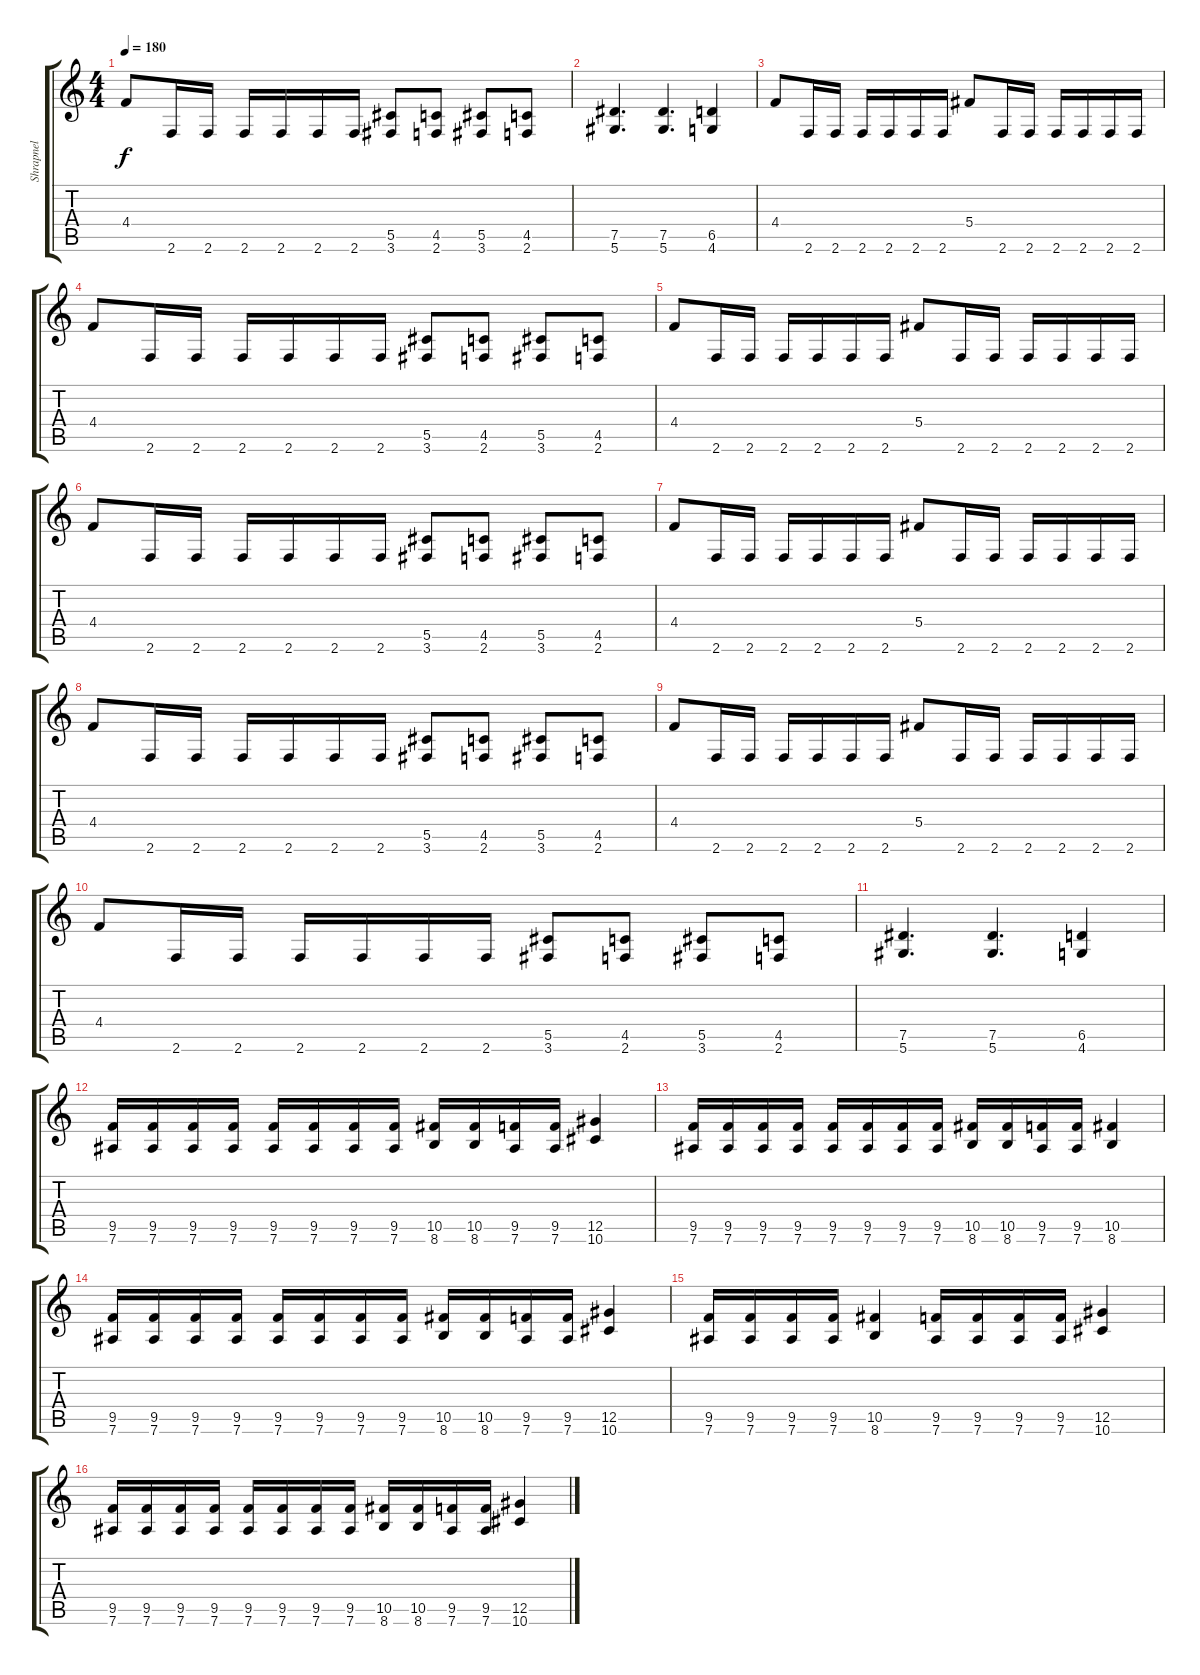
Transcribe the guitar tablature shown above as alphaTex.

\track ("Shrapnel" "Shrapnel") {instrument distortionguitar}
\staff {score tabs}
\tuning (Eb4 Bb3 Gb3 Db3 Ab2 Eb2) {hide}
\ts (4 4)
\tempo 180
\clef g2
\ks c
4.4.8{dy f} 2.6.16 2.6.16 2.6.16 2.6.16 2.6.16 2.6.16 (5.5 3.6).8 (4.5 2.6).8 (5.5 3.6).8 (4.5 2.6).8 |
(7.5 5.6).4{d} (7.5 5.6).4{d} (6.5 4.6).4 |
4.4.8 2.6.16 2.6.16 2.6.16 2.6.16 2.6.16 2.6.16 5.4.8 2.6.16 2.6.16 2.6.16 2.6.16 2.6.16 2.6.16 |
4.4.8 2.6.16 2.6.16 2.6.16 2.6.16 2.6.16 2.6.16 (5.5 3.6).8 (4.5 2.6).8 (5.5 3.6).8 (4.5 2.6).8 |
4.4.8 2.6.16 2.6.16 2.6.16 2.6.16 2.6.16 2.6.16 5.4.8 2.6.16 2.6.16 2.6.16 2.6.16 2.6.16 2.6.16 |
4.4.8 2.6.16 2.6.16 2.6.16 2.6.16 2.6.16 2.6.16 (5.5 3.6).8 (4.5 2.6).8 (5.5 3.6).8 (4.5 2.6).8 |
4.4.8 2.6.16 2.6.16 2.6.16 2.6.16 2.6.16 2.6.16 5.4.8 2.6.16 2.6.16 2.6.16 2.6.16 2.6.16 2.6.16 |
4.4.8 2.6.16 2.6.16 2.6.16 2.6.16 2.6.16 2.6.16 (5.5 3.6).8 (4.5 2.6).8 (5.5 3.6).8 (4.5 2.6).8 |
4.4.8 2.6.16 2.6.16 2.6.16 2.6.16 2.6.16 2.6.16 5.4.8 2.6.16 2.6.16 2.6.16 2.6.16 2.6.16 2.6.16 |
4.4.8 2.6.16 2.6.16 2.6.16 2.6.16 2.6.16 2.6.16 (5.5 3.6).8 (4.5 2.6).8 (5.5 3.6).8 (4.5 2.6).8 |
(7.5 5.6).4{d} (7.5 5.6).4{d} (6.5 4.6).4 |
(9.5 7.6).16 (9.5 7.6).16 (9.5 7.6).16 (9.5 7.6).16 (9.5 7.6).16 (9.5 7.6).16 (9.5 7.6).16 (9.5 7.6).16 (10.5 8.6).16 (10.5 8.6).16 (9.5 7.6).16 (9.5 7.6).16 (12.5 10.6).4 |
(9.5 7.6).16 (9.5 7.6).16 (9.5 7.6).16 (9.5 7.6).16 (9.5 7.6).16 (9.5 7.6).16 (9.5 7.6).16 (9.5 7.6).16 (10.5 8.6).16 (10.5 8.6).16 (9.5 7.6).16 (9.5 7.6).16 (10.5 8.6).4 |
(9.5 7.6).16 (9.5 7.6).16 (9.5 7.6).16 (9.5 7.6).16 (9.5 7.6).16 (9.5 7.6).16 (9.5 7.6).16 (9.5 7.6).16 (10.5 8.6).16 (10.5 8.6).16 (9.5 7.6).16 (9.5 7.6).16 (12.5 10.6).4 |
(9.5 7.6).16 (9.5 7.6).16 (9.5 7.6).16 (9.5 7.6).16 (10.5 8.6).4 (9.5 7.6).16 (9.5 7.6).16 (9.5 7.6).16 (9.5 7.6).16 (12.5 10.6).4 |
(9.5 7.6).16 (9.5 7.6).16 (9.5 7.6).16 (9.5 7.6).16 (9.5 7.6).16 (9.5 7.6).16 (9.5 7.6).16 (9.5 7.6).16 (10.5 8.6).16 (10.5 8.6).16 (9.5 7.6).16 (9.5 7.6).16 (12.5 10.6).4
